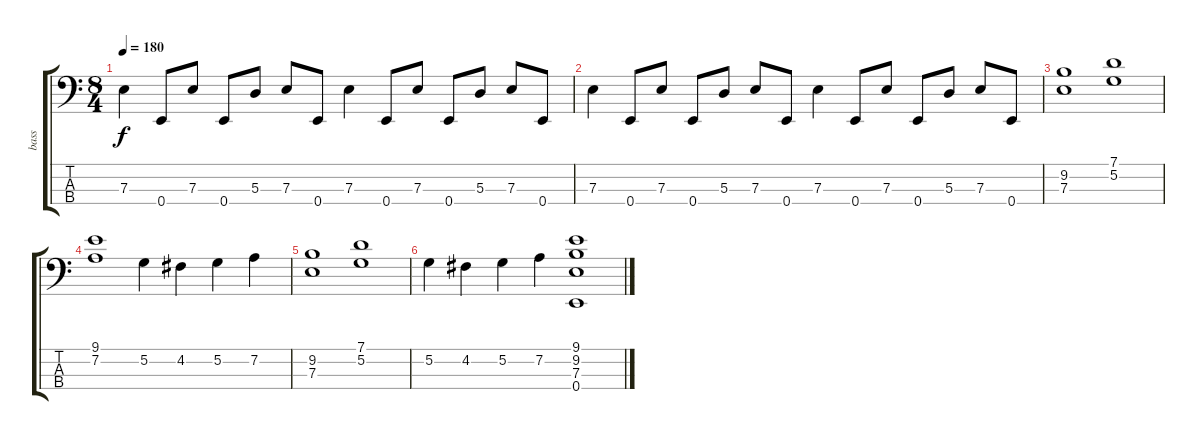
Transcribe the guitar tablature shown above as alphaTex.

\track ("bass" "bass") {instrument electricbassfinger}
\staff {score tabs}
\tuning (G2 D2 A1 E1) {hide}
\ts (8 4)
\tempo 180
\clef f4
\ks c
7.3.4{dy f} 0.4.8 7.3.8 0.4.8 5.3.8 7.3.8 0.4.8 7.3.4 0.4.8 7.3.8 0.4.8 5.3.8 7.3.8 0.4.8 |
7.3.4 0.4.8 7.3.8 0.4.8 5.3.8 7.3.8 0.4.8 7.3.4 0.4.8 7.3.8 0.4.8 5.3.8 7.3.8 0.4.8 |
(9.2 7.3).1 (7.1 5.2).1 |
(9.1 7.2).1 5.2.4 4.2.4 5.2.4 7.2.4 |
(9.2 7.3).1 (7.1 5.2).1 |
5.2.4 4.2.4 5.2.4 7.2.4 (9.1 9.2 7.3 0.4).1
